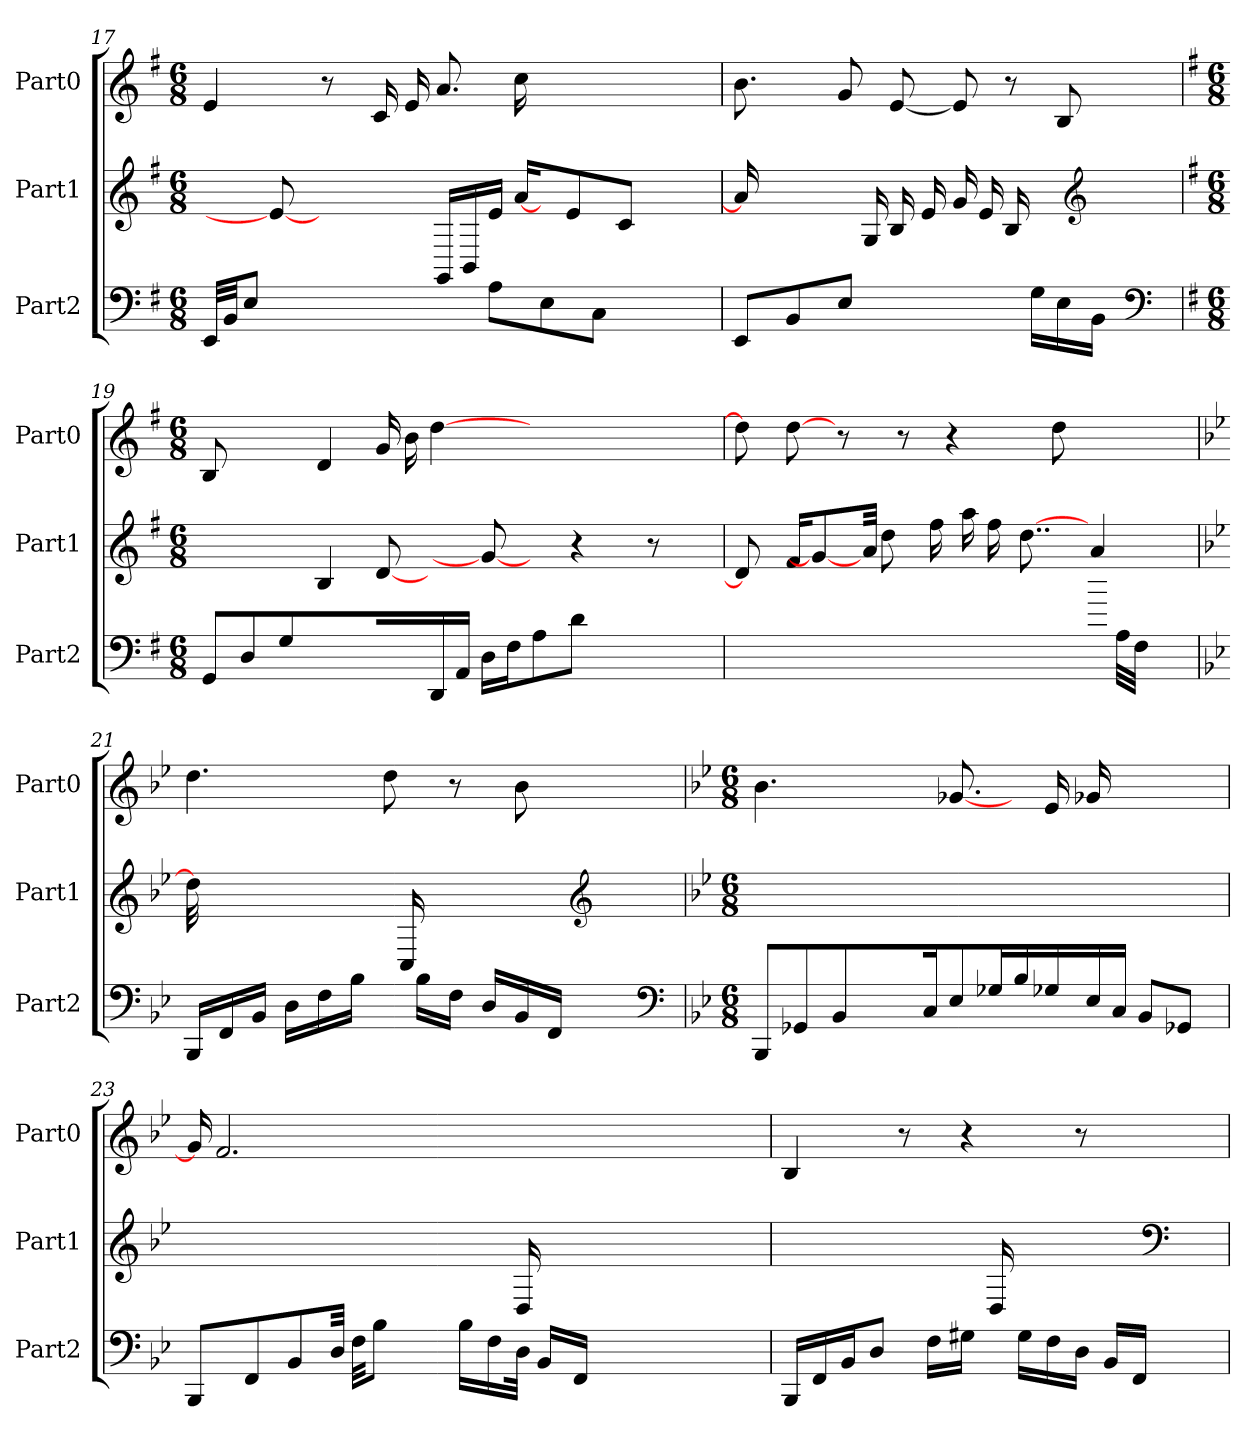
**kern	**kern	**kern
*part3	*part2	*part1
*staff3	*staff2	*staff1
*I"Part2	*I"Part1	*I"Part0
*I'Part2	*I'Part1	*I'Part0
*clefF4	*clefG2	*clefG2
*k[f#]	*k[f#]	*k[f#]
*M6/8	*M6/8	*M6/8
=17	=17	=17
32EEJJJ	8ryy	4e
32BBJJJ	.	.
8EJ	.	.
.	8e_	.
8ryy	.	.
.	8ryy	8r
16ryy	.	.
16ryy	8ryy	16c
16ryy	.	16e
16ryy	16GGLL	8.a
16ryy	16BB	.
8AL	16eJJ	.
.	[16aL	16cc
8E	16ryy	4..ryy
.	8e	.
8CJ	.	.
.	8cJ	.
8.ryy	.	.
.	16ryy	.
.	16ryy	.
=18	=18	=18
8EEL	16aL]	8.b
.	8ryy	.
8BBJ	.	.
.	16ryy	16ryy
8EJ	16ryy	8g
.	16GLL	.
16ryy	16B	[8e
16ryy	16eJJ	.
16ryy	16gLL	8e]
16ryy	16e	.
16ryy	16BJJ	8r
16GLL	16ryy	.
16E	16ryy	8B
*	*clefG2	*
16BBJJ	16ryy	.
8ryy	8.ryy	8ryy
*clefF4	*	*
16ryy	.	16ryy
!!LO:LB:g=z
=19	=19	=19
*k[f#]	*k[f#]	*k[f#]
*M6/8	*M6/8	*M6/8
8GGJ	8ryy	8B
8DL	8ryy	8ryy
8GJ	8ryy	8ryy
4ryy	4B	4d
16ryy	[8d	16g
16ryy	.	16b
16DDJJ	8ryy	[4dd
16AAJJ	.	.
16DLL	8g_	.
16F#J	.	.
8A	8ryy	8ryy
8dJ	4r	8ryy
4.ryy	.	4.ryy
.	8r	.
.	8ryy	.
=20	=20	=20
16ryy	8d]	8dd]
8ryy	.	.
.	16f#KL	[8dd
8ryy	8g_	.
.	.	8r
16ryy	32aJkk	.
.	8dd	.
8ryy	.	8r
.	16ff#	.
8ryy	.	4r
.	16aa	.
.	16ff#	.
8ryy	.	.
.	[8..dd	.
8ryy	.	8dd
16eeJJ	4a	8ryy
32ALLL	.	.
32F#JJJ	.	.
32ryy	.	32ryy
16.ryy	.	16.ryy
=21	=21	=21
*k[b-e-]	*k[b-e-]	*k[b-e-]
16BBB-LL	32dd]	4.dd
.	16ryy	.
16FFJJ	.	.
.	16ryy	.
16BB-JJ	.	.
.	16ryy	.
16DLL	.	.
.	16ryy	.
16F	.	.
.	16ryy	.
16B-JJ	.	.
.	16ryy	.
16ryy	.	8dd
.	16C	.
16B-LL	.	.
.	16ryy	.
16FJJ	.	8r
.	16ryy	.
16DLL	.	.
.	16ryy	.
16BB-	.	8b-
.	16ryy	.
16FFJJ	.	.
.	16ryy	.
*	*clefG2	*
4ryy	.	4ryy
.	4ryy	.
*clefF4	*	*
32ryy	.	32ryy
!!LO:LB:g=z
=22	=22	=22
*k[b-e-]	*k[b-e-]	*k[b-e-]
*M6/8	*M6/8	*M6/8
8BBB-J	2.ryy	4.b-
8GG-XJ	.	.
4BB-	.	.
.	.	16ryy
.	.	16ryy
16CJJ	.	16ryy
8E-J	.	[8.g-X
16G-XJJ	.	.
16B-LL	2ryy	16ryy
16G-XJJ	.	16e-
16E-JJ	.	16g-X
16CJJ	.	4ryy
8BB-L	.	.
8GG-XJ	.	.
.	.	16ryy
=23	=23	=23
8BBB-L	8ryy	16g-]
.	.	2.f
8FF	8ryy	.
8BB-J	8ryy	.
32DJJJ	8ryy	.
32FKKL	.	.
8B-J	.	.
.	8ryy	.
16ryy	.	.
16B-LL	8ryy	.
16F	.	.
32DJJk	16D	.
16BB-LL	.	.
.	16ryy	8ryy
16FFJJ	.	.
.	16ryy	.
16.ryy	.	.
.	16ryy	16ryy
8.ryy	16ryy	16ryy
.	16ryy	8.ryy
.	16ryy	.
16ryy	16ryy	.
=24	=24	=24
16BBB-LL	16ryy	4B-
16FF	16ryy	.
16BB-JJ	16ryy	.
8DJ	16ryy	.
.	16ryy	8r
16FLL	16ryy	.
16G#XJJ	16ryy	4r
16ryy	16D	.
16G#LL	16ryy	.
16F	16ryy	.
16DJJ	16ryy	8r
16BB-LL	16ryy	.
16FFJJ	16ryy	4ryy
*	*clefF4	*
8.ryy	8.ryy	.
=	=	=
*-	*-	*-
